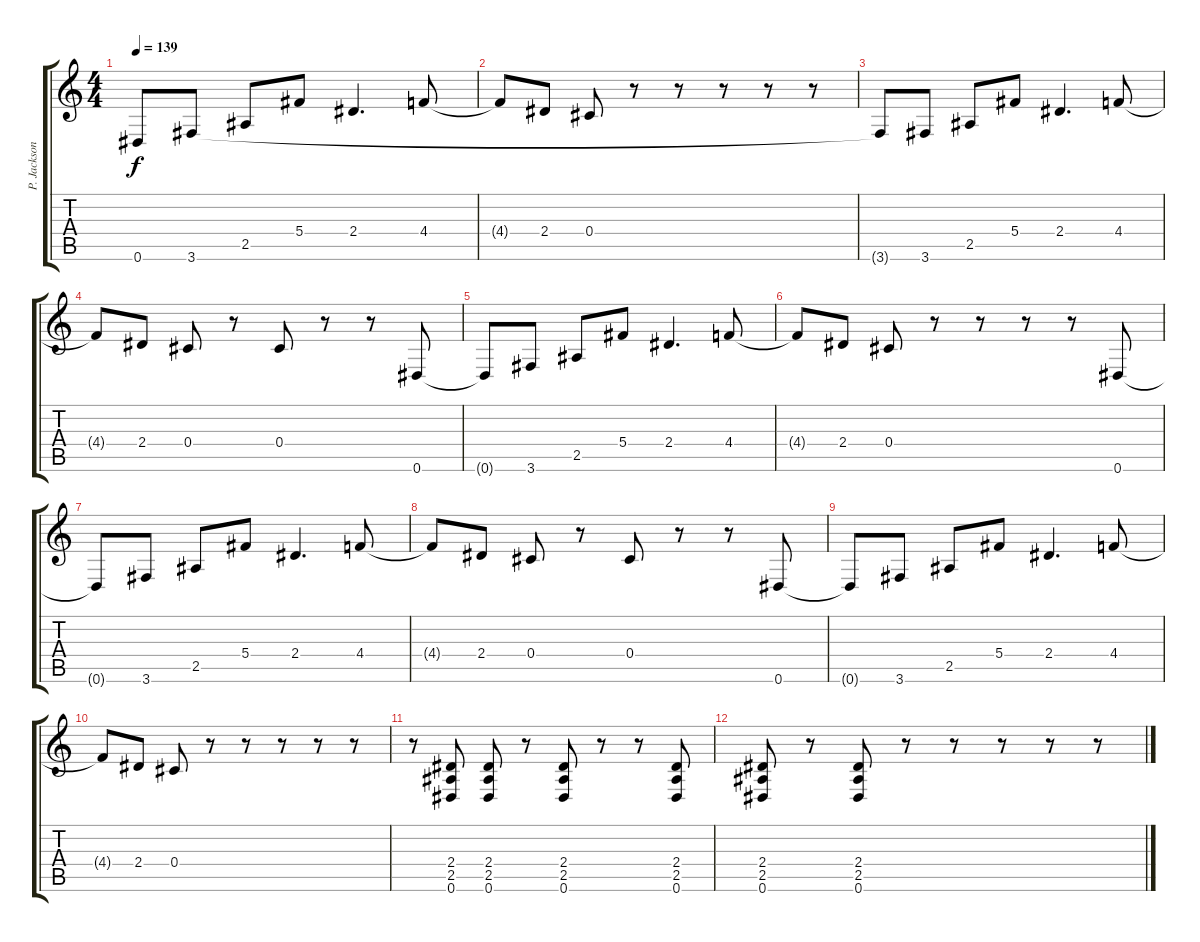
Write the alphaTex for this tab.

\track ("P. Jackson Jr. (Rhythm)" "P. Jackson") {instrument distortionguitar}
\staff {score tabs}
\tuning (Eb4 Bb3 Gb3 Db3 Ab2 Eb2) {hide}
\ts (4 4)
\tempo 139
\clef g2
\ks c
0.6{t}.8{dy f} 3.6.8 2.5.8 5.4.8 2.4.4{d} 4.4.8 |
4.4{t}.8 2.4.8 0.4.8 r.8 r.8 r.8 r.8 r.8 |
3.6{t}.8 3.6.8 2.5.8 5.4.8 2.4.4{d} 4.4.8 |
4.4{t}.8 2.4.8 0.4.8 r.8 0.4.8 r.8 r.8 0.6.8 |
0.6{t}.8 3.6.8 2.5.8 5.4.8 2.4.4{d} 4.4.8 |
4.4{t}.8 2.4.8 0.4.8 r.8 r.8 r.8 r.8 0.6.8 |
0.6{t}.8 3.6.8 2.5.8 5.4.8 2.4.4{d} 4.4.8 |
4.4{t}.8 2.4.8 0.4.8 r.8 0.4.8 r.8 r.8 0.6.8 |
0.6{t}.8 3.6.8 2.5.8 5.4.8 2.4.4{d} 4.4.8 |
4.4{t}.8 2.4.8 0.4.8 r.8 r.8 r.8 r.8 r.8 |
r.8 (2.4 2.5 0.6).8 (2.4 2.5 0.6).8 r.8 (2.4 2.5 0.6).8 r.8 r.8 (2.4 2.5 0.6).8 |
(2.4 2.5 0.6).8 r.8 (2.4 2.5 0.6).8 r.8 r.8 r.8 r.8 r.8
